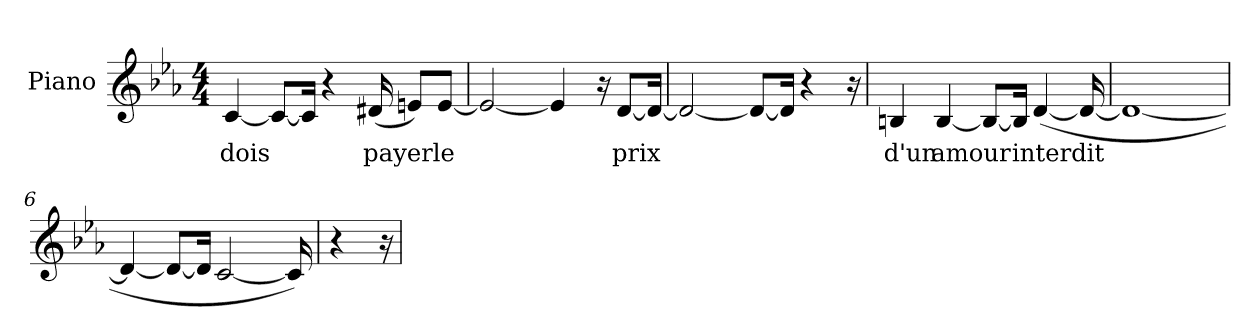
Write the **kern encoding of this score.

**kern	**text
*part1	*part1
*staff1	*staff1
*I"Piano	*
*I'Pno	*
*clefG2	*
*k[b-e-a-]	*
*c:	*
*M4/4	*
*MM120	*
=1	=1
[4c	dois
8c/L_	.
16c/Jk]	.
4r	.
(16d#	payer
8e/L)	.
[8e/J	le
=2	=2
2e_	.
4e]	.
16r	.
[8d/L	prix
16d/Jk_	.
=3	=3
2d_	.
8d/L_	.
16d/Jk]	.
4r	.
16r	.
=4	=4
4B	d'un
[4B	amour
8B/L_	.
16B/Jk]	.
([4d	interdit
16d_	.
=5	=5
1d_	.
=6	=6
4d_	.
8d/L_	.
16d/Jk]	.
[2c	.
16c])	.
=7	=7
4r	.
16r	.
=	=
*-	*-
